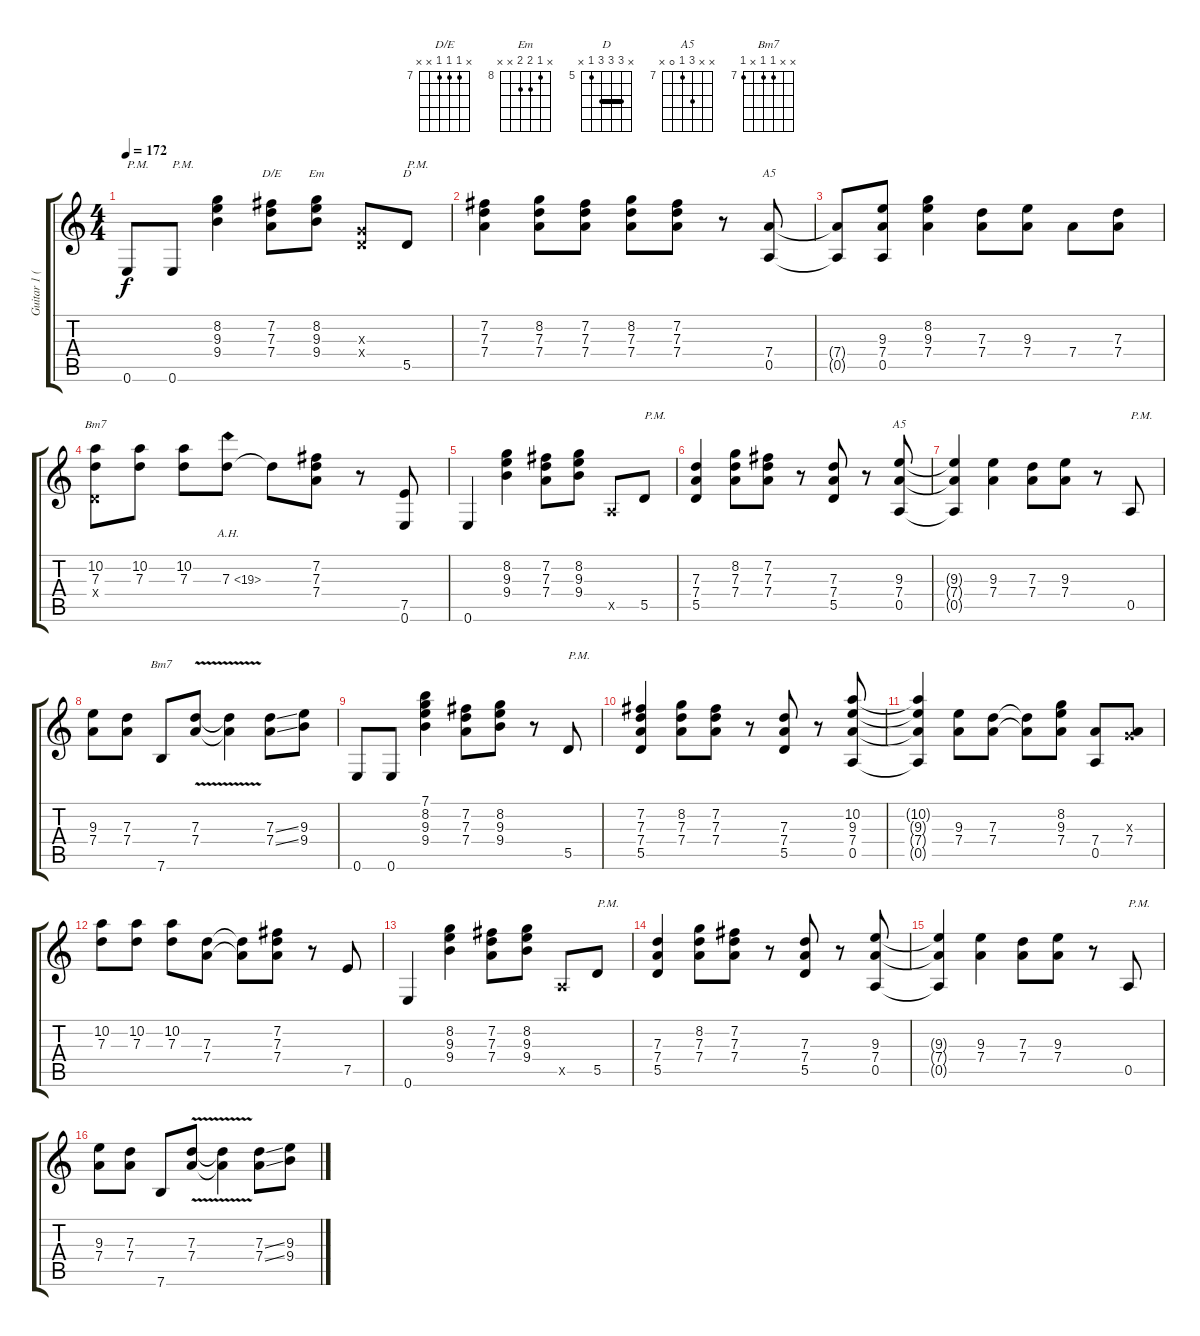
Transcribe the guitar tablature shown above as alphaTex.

\track ("Guitar 1 (Rythm.)" "Guitar 1 (") {instrument distortionguitar}
\staff {score tabs}
\tuning (E4 B3 G3 D3 A2 E2) {hide}
\chord ("D/E" x 7 7 7 x x) {firstfret 7}
\chord ("Em" x 8 9 9 x x) {firstfret 8}
\chord ("D" x 7 7 7 5 x) {firstfret 5 barre 7}
\chord ("A5" x 10 9 7 0 x) {firstfret 7}
\chord ("Bm7" x 10 7 x x x) {firstfret 7}
\chord ("A5" x x 9 7 0 x) {firstfret 7}
\chord ("Bm7" x x 7 7 x 7) {firstfret 7}
\ts (4 4)
\tempo 172
\clef g2
\ks c
0.6.8{txt "P.M." dy f} 0.6.8{txt "P.M."} (8.2 9.3 9.4).4 (7.2 7.3 7.4).8{ch "D/E"} (8.2 9.3 9.4).8{ch "Em"} (0.3{x} 0.4{x}).8 5.5.8{ch "D" txt "P.M."} |
(7.2 7.3 7.4).4 (8.2 7.3 7.4).8 (7.2 7.3 7.4).8 (8.2 7.3 7.4).8 (7.2 7.3 7.4).8 r.8 (7.4 0.5).8{ch "A5"} |
(7.4{t} 0.5{t}).8 (9.3 7.4 0.5).8 (8.2 9.3 7.4).4 (7.3 7.4).8 (9.3 7.4).8 7.4.8 (7.3 7.4).8 |
(10.2 7.3 0.4{x}).8{ch "Bm7"} (10.2 7.3).8 (10.2 7.3).8 7.3{ah 12}.8 7.3{t}.8 (7.2 7.3 7.4).8 r.8 (7.5 0.6).8 |
0.6.4 (8.2 9.3 9.4).4 (7.2 7.3 7.4).8 (8.2 9.3 9.4).8 0.5{x}.8 5.5.8{txt "P.M."} |
(7.3 7.4 5.5).4 (8.2 7.3 7.4).8 (7.2 7.3 7.4).8 r.8 (7.3 7.4 5.5).8 r.8 (9.3 7.4 0.5).8{ch "A5"} |
(9.3{t} 7.4{t} 0.5{t}).4 (9.3 7.4).4 (7.3 7.4).8 (9.3 7.4).8 r.8 0.5.8{txt "P.M."} |
(9.3 7.4).8 (7.3 7.4).8 7.6.8{ch "Bm7"} (7.3{v} 7.4{v}).8 (7.3{t} 7.4{t}).4 (7.3{ss} 7.4{ss}).8 (9.3 9.4).8 |
0.6.8 0.6.8 (7.1 8.2 9.3 9.4).4 (7.2 7.3 7.4).8 (8.2 9.3 9.4).8 r.8 5.5.8{txt "P.M."} |
(7.2 7.3 7.4 5.5).4 (8.2 7.3 7.4).8 (7.2 7.3 7.4).8 r.8 (7.3 7.4 5.5).8 r.8 (10.2 9.3 7.4 0.5).8 |
(10.2{t} 9.3{t} 7.4{t} 0.5{t}).4 (9.3 7.4).8 (7.3 7.4).8 (7.3{t} 7.4{t}).8 (8.2 9.3 7.4).8 (7.4 0.5).8 (0.3{x} 7.4).8 |
(10.2 7.3).8 (10.2 7.3).8 (10.2 7.3).8 (7.3 7.4).8 (7.3{t} 7.4{t}).8 (7.2 7.3 7.4).8 r.8 7.5.8 |
0.6.4 (8.2 9.3 9.4).4 (7.2 7.3 7.4).8 (8.2 9.3 9.4).8 0.5{x}.8 5.5.8{txt "P.M."} |
(7.3 7.4 5.5).4 (8.2 7.3 7.4).8 (7.2 7.3 7.4).8 r.8 (7.3 7.4 5.5).8 r.8 (9.3 7.4 0.5).8 |
(9.3{t} 7.4{t} 0.5{t}).4 (9.3 7.4).4 (7.3 7.4).8 (9.3 7.4).8 r.8 0.5.8{txt "P.M."} |
(9.3 7.4).8 (7.3 7.4).8 7.6.8 (7.3{v} 7.4{v}).8 (7.3{t} 7.4{t}).4 (7.3{ss} 7.4{ss}).8 (9.3 9.4).8
